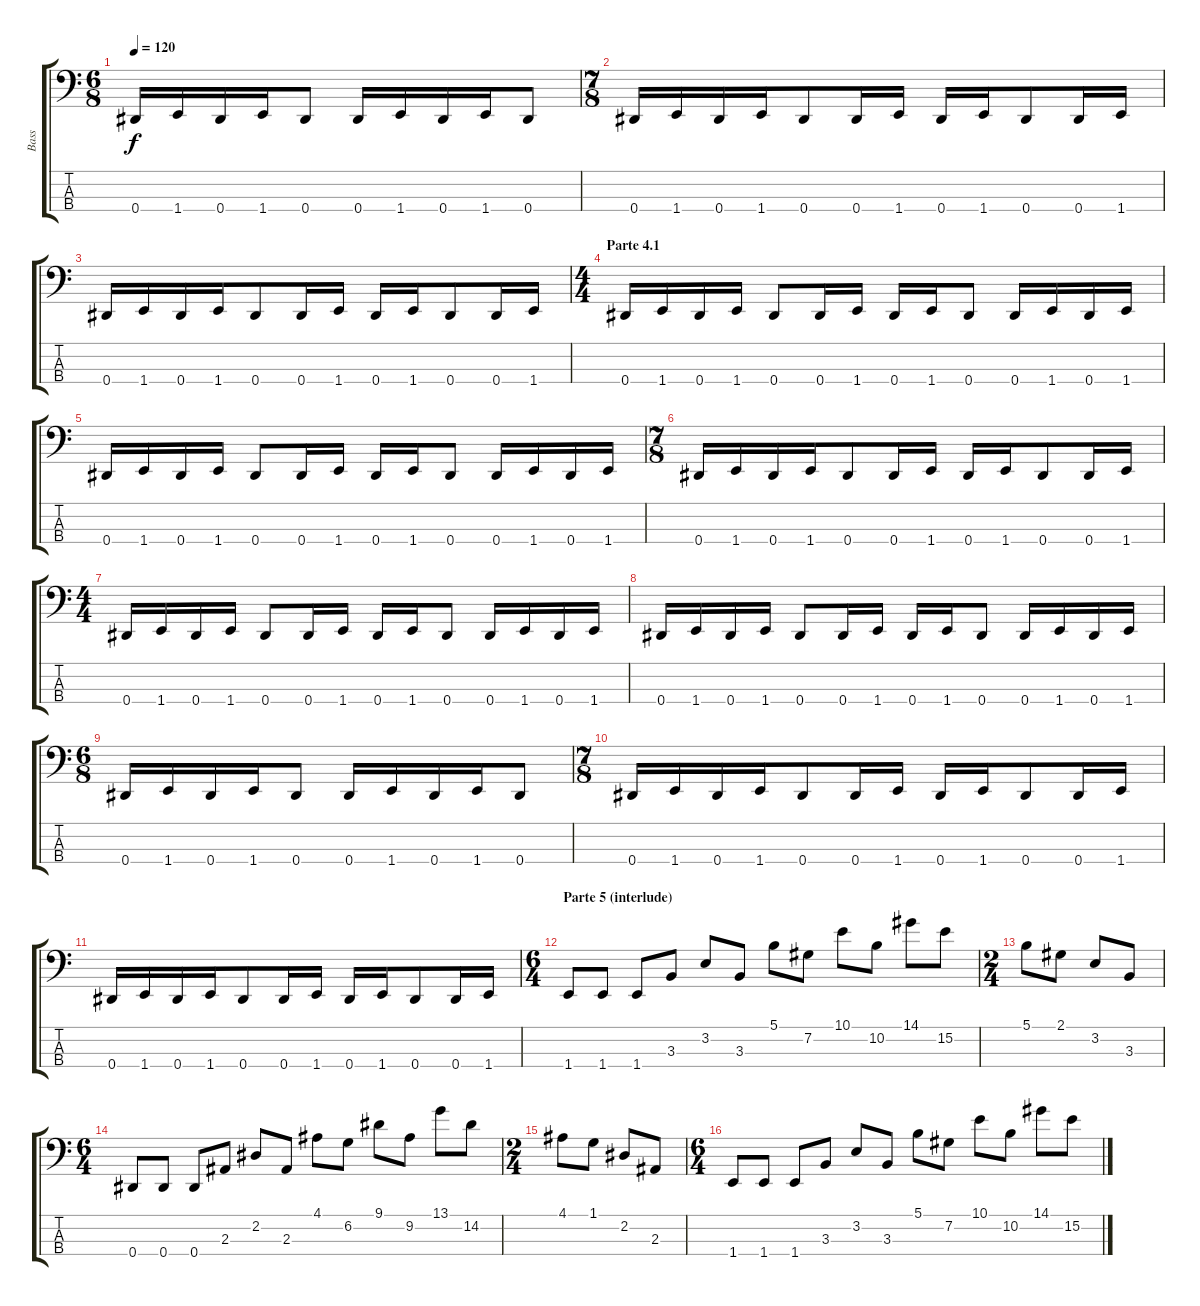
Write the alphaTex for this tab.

\track ("Bass" "Bass") {instrument electricbassfinger}
\staff {score tabs}
\tuning (Gb2 Db2 Ab1 Eb1) {hide}
\ts (6 8)
\tempo 120
\clef f4
\ks c
0.4.16{dy f} 1.4.16 0.4.16 1.4.16 0.4.8 0.4.16 1.4.16 0.4.16 1.4.16 0.4.8 |
\ts (7 8)
0.4.16 1.4.16 0.4.16 1.4.16 0.4.8 0.4.16 1.4.16 0.4.16 1.4.16 0.4.8 0.4.16 1.4.16 |
0.4.16 1.4.16 0.4.16 1.4.16 0.4.8 0.4.16 1.4.16 0.4.16 1.4.16 0.4.8 0.4.16 1.4.16 |
\ts (4 4)
\section ("" "Parte 4.1")
0.4.16 1.4.16 0.4.16 1.4.16 0.4.8 0.4.16 1.4.16 0.4.16 1.4.16 0.4.8 0.4.16 1.4.16 0.4.16 1.4.16 |
0.4.16 1.4.16 0.4.16 1.4.16 0.4.8 0.4.16 1.4.16 0.4.16 1.4.16 0.4.8 0.4.16 1.4.16 0.4.16 1.4.16 |
\ts (7 8)
0.4.16 1.4.16 0.4.16 1.4.16 0.4.8 0.4.16 1.4.16 0.4.16 1.4.16 0.4.8 0.4.16 1.4.16 |
\ts (4 4)
0.4.16 1.4.16 0.4.16 1.4.16 0.4.8 0.4.16 1.4.16 0.4.16 1.4.16 0.4.8 0.4.16 1.4.16 0.4.16 1.4.16 |
0.4.16 1.4.16 0.4.16 1.4.16 0.4.8 0.4.16 1.4.16 0.4.16 1.4.16 0.4.8 0.4.16 1.4.16 0.4.16 1.4.16 |
\ts (6 8)
0.4.16 1.4.16 0.4.16 1.4.16 0.4.8 0.4.16 1.4.16 0.4.16 1.4.16 0.4.8 |
\ts (7 8)
0.4.16 1.4.16 0.4.16 1.4.16 0.4.8 0.4.16 1.4.16 0.4.16 1.4.16 0.4.8 0.4.16 1.4.16 |
0.4.16 1.4.16 0.4.16 1.4.16 0.4.8 0.4.16 1.4.16 0.4.16 1.4.16 0.4.8 0.4.16 1.4.16 |
\ts (6 4)
\section ("" "Parte 5 (interlude)")
1.4.8 1.4.8 1.4.8 3.3.8 3.2.8 3.3.8 5.1.8 7.2.8 10.1.8 10.2.8 14.1.8 15.2.8 |
\ts (2 4)
5.1.8 2.1.8 3.2.8 3.3.8 |
\ts (6 4)
0.4.8 0.4.8 0.4.8 2.3.8 2.2.8 2.3.8 4.1.8 6.2.8 9.1.8 9.2.8 13.1.8 14.2.8 |
\ts (2 4)
4.1.8 1.1.8 2.2.8 2.3.8 |
\ts (6 4)
1.4.8 1.4.8 1.4.8 3.3.8 3.2.8 3.3.8 5.1.8 7.2.8 10.1.8 10.2.8 14.1.8 15.2.8
